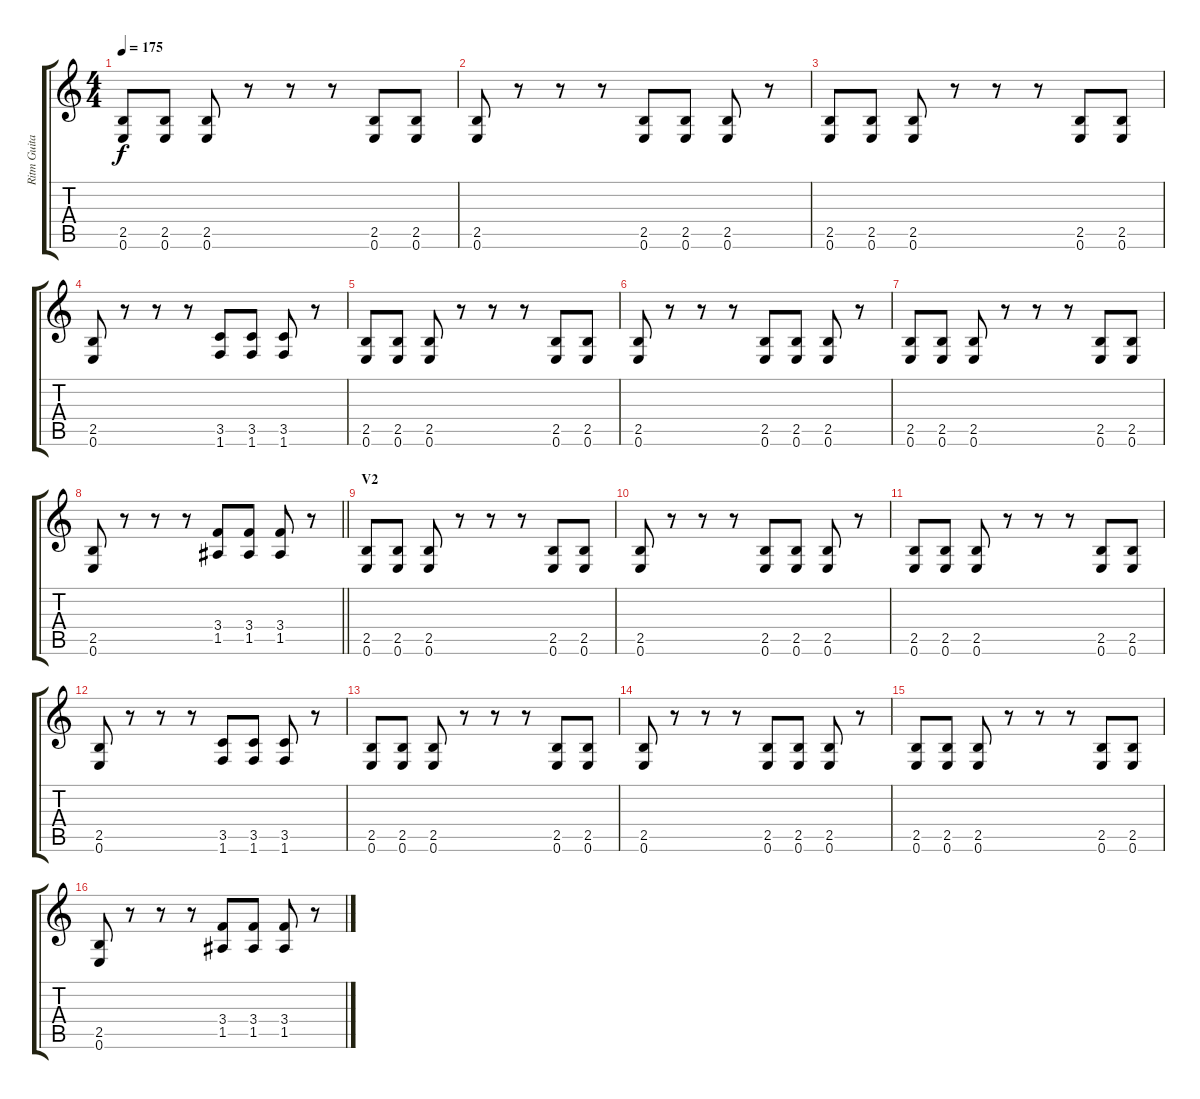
\track ("Ritm Guitar (Serg)" "Ritm Guita") {instrument distortionguitar}
\staff {score tabs}
\tuning (E4 B3 G3 D3 A2 E2) {hide}
\ts (4 4)
\tempo 175
\clef g2
\ks c
(2.5 0.6).8{dy f} (2.5 0.6).8 (2.5 0.6).8 r.8 r.8 r.8 (2.5 0.6).8 (2.5 0.6).8 |
(2.5 0.6).8 r.8 r.8 r.8 (2.5 0.6).8 (2.5 0.6).8 (2.5 0.6).8 r.8 |
(2.5 0.6).8 (2.5 0.6).8 (2.5 0.6).8 r.8 r.8 r.8 (2.5 0.6).8 (2.5 0.6).8 |
(2.5 0.6).8 r.8 r.8 r.8 (3.5 1.6).8 (3.5 1.6).8 (3.5 1.6).8 r.8 |
(2.5 0.6).8 (2.5 0.6).8 (2.5 0.6).8 r.8 r.8 r.8 (2.5 0.6).8 (2.5 0.6).8 |
(2.5 0.6).8 r.8 r.8 r.8 (2.5 0.6).8 (2.5 0.6).8 (2.5 0.6).8 r.8 |
(2.5 0.6).8 (2.5 0.6).8 (2.5 0.6).8 r.8 r.8 r.8 (2.5 0.6).8 (2.5 0.6).8 |
\barLineRight lightlight
(2.5 0.6).8 r.8 r.8 r.8 (3.4 1.5).8 (3.4 1.5).8 (3.4 1.5).8 r.8 |
\section ("" "V2")
(2.5 0.6).8 (2.5 0.6).8 (2.5 0.6).8 r.8 r.8 r.8 (2.5 0.6).8 (2.5 0.6).8 |
(2.5 0.6).8 r.8 r.8 r.8 (2.5 0.6).8 (2.5 0.6).8 (2.5 0.6).8 r.8 |
(2.5 0.6).8 (2.5 0.6).8 (2.5 0.6).8 r.8 r.8 r.8 (2.5 0.6).8 (2.5 0.6).8 |
(2.5 0.6).8 r.8 r.8 r.8 (3.5 1.6).8 (3.5 1.6).8 (3.5 1.6).8 r.8 |
(2.5 0.6).8 (2.5 0.6).8 (2.5 0.6).8 r.8 r.8 r.8 (2.5 0.6).8 (2.5 0.6).8 |
(2.5 0.6).8 r.8 r.8 r.8 (2.5 0.6).8 (2.5 0.6).8 (2.5 0.6).8 r.8 |
(2.5 0.6).8 (2.5 0.6).8 (2.5 0.6).8 r.8 r.8 r.8 (2.5 0.6).8 (2.5 0.6).8 |
(2.5 0.6).8 r.8 r.8 r.8 (3.4 1.5).8 (3.4 1.5).8 (3.4 1.5).8 r.8
